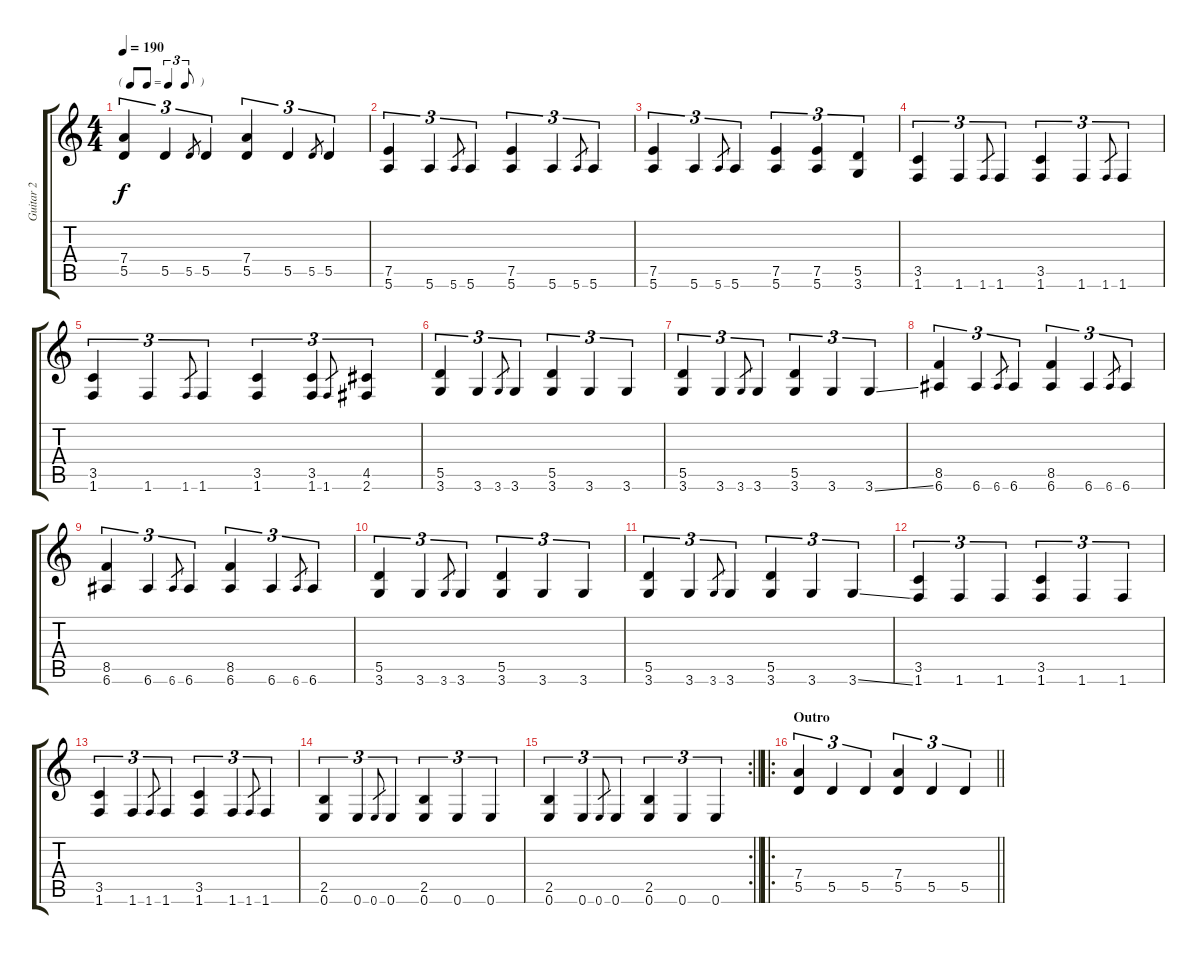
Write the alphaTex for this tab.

\track ("Guitar 2" "Guitar 2") {instrument distortionguitar}
\staff {score tabs}
\tuning (E4 B3 G3 D3 A2 E2) {hide}
\ts (4 4)
\tf triplet8th
\tempo 190
\clef g2
\ks c
(7.4 5.5).4{tu (3 2) dy f} 5.5.4{tu (3 2)} 5.5.8{gr} 5.5.4{tu (3 2)} (7.4 5.5).4{tu (3 2)} 5.5.4{tu (3 2)} 5.5.8{gr} 5.5.4{tu (3 2)} |
(7.5 5.6).4{tu (3 2)} 5.6.4{tu (3 2)} 5.6.8{gr} 5.6.4{tu (3 2)} (7.5 5.6).4{tu (3 2)} 5.6.4{tu (3 2)} 5.6.8{gr} 5.6.4{tu (3 2)} |
(7.5 5.6).4{tu (3 2)} 5.6.4{tu (3 2)} 5.6.8{gr} 5.6.4{tu (3 2)} (7.5 5.6).4{tu (3 2)} (7.5 5.6).4{tu (3 2)} (5.5 3.6).4{tu (3 2)} |
(3.5 1.6).4{tu (3 2)} 1.6.4{tu (3 2)} 1.6.8{gr} 1.6.4{tu (3 2)} (3.5 1.6).4{tu (3 2)} 1.6.4{tu (3 2)} 1.6.8{gr} 1.6.4{tu (3 2)} |
(3.5 1.6).4{tu (3 2)} 1.6.4{tu (3 2)} 1.6.8{gr} 1.6.4{tu (3 2)} (3.5 1.6).4{tu (3 2)} (3.5 1.6).4{tu (3 2)} 1.6.8{gr} (4.5 2.6).4{tu (3 2)} |
(5.5 3.6).4{tu (3 2)} 3.6.4{tu (3 2)} 3.6.8{gr} 3.6.4{tu (3 2)} (5.5 3.6).4{tu (3 2)} 3.6.4{tu (3 2)} 3.6.4{tu (3 2)} |
(5.5 3.6).4{tu (3 2)} 3.6.4{tu (3 2)} 3.6.8{gr} 3.6.4{tu (3 2)} (5.5 3.6).4{tu (3 2)} 3.6.4{tu (3 2)} 3.6{ss}.4{tu (3 2)} |
(8.5 6.6).4{tu (3 2)} 6.6.4{tu (3 2)} 6.6.8{gr} 6.6.4{tu (3 2)} (8.5 6.6).4{tu (3 2)} 6.6.4{tu (3 2)} 6.6.8{gr} 6.6.4{tu (3 2)} |
(8.5 6.6).4{tu (3 2)} 6.6.4{tu (3 2)} 6.6.8{gr} 6.6.4{tu (3 2)} (8.5 6.6).4{tu (3 2)} 6.6.4{tu (3 2)} 6.6.8{gr} 6.6.4{tu (3 2)} |
(5.5 3.6).4{tu (3 2)} 3.6.4{tu (3 2)} 3.6.8{gr} 3.6.4{tu (3 2)} (5.5 3.6).4{tu (3 2)} 3.6.4{tu (3 2)} 3.6.4{tu (3 2)} |
(5.5 3.6).4{tu (3 2)} 3.6.4{tu (3 2)} 3.6.8{gr} 3.6.4{tu (3 2)} (5.5 3.6).4{tu (3 2)} 3.6.4{tu (3 2)} 3.6{ss}.4{tu (3 2)} |
(3.5 1.6).4{tu (3 2)} 1.6.4{tu (3 2)} 1.6.4{tu (3 2)} (3.5 1.6).4{tu (3 2)} 1.6.4{tu (3 2)} 1.6.4{tu (3 2)} |
(3.5 1.6).4{tu (3 2)} 1.6.4{tu (3 2)} 1.6.8{gr} 1.6.4{tu (3 2)} (3.5 1.6).4{tu (3 2)} 1.6.4{tu (3 2)} 1.6.8{gr} 1.6.4{tu (3 2)} |
(2.5 0.6).4{tu (3 2)} 0.6.4{tu (3 2)} 0.6.8{gr} 0.6.4{tu (3 2)} (2.5 0.6).4{tu (3 2)} 0.6.4{tu (3 2)} 0.6.4{tu (3 2)} |
\rc 2
\barLineRight lightlight
(2.5 0.6).4{tu (3 2)} 0.6.4{tu (3 2)} 0.6.8{gr} 0.6.4{tu (3 2)} (2.5 0.6).4{tu (3 2)} 0.6.4{tu (3 2)} 0.6.4{tu (3 2)} |
\ro
\section ("" "Outro")
\barLineRight lightlight
(7.4 5.5).4{tu (3 2)} 5.5.4{tu (3 2)} 5.5.4{tu (3 2)} (7.4 5.5).4{tu (3 2)} 5.5.4{tu (3 2)} 5.5.4{tu (3 2)}
